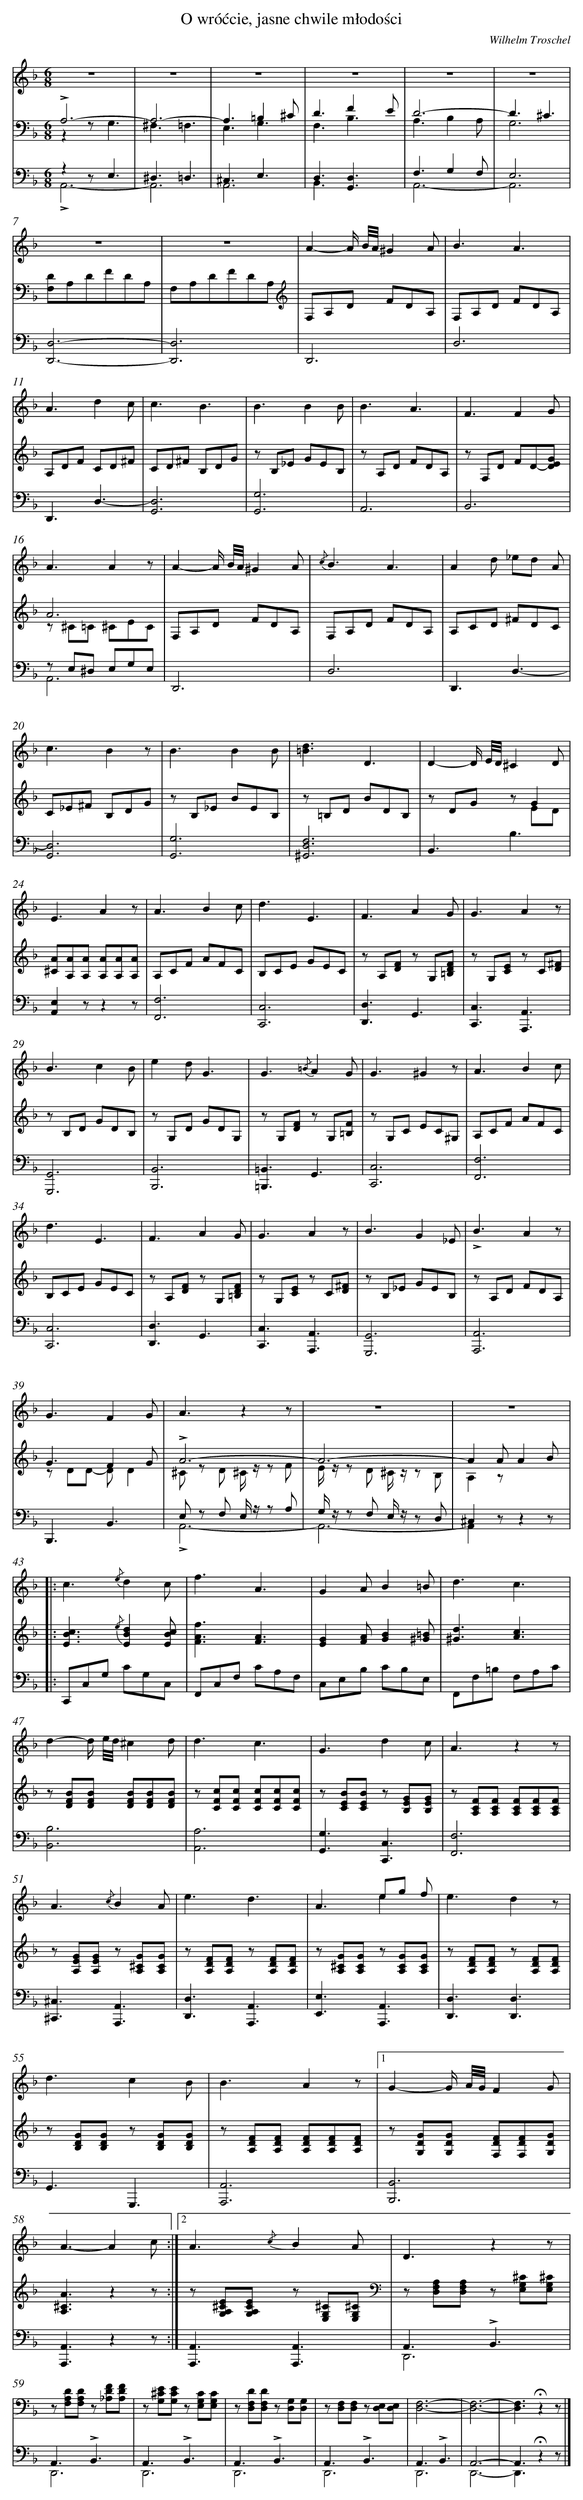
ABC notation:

X:1
T: O wróćcie, jasne chwile młodości
C: Wilhelm Troschel
L: 1/8
M: 6/8
V: 1 clef=treble
V: 2 clef=bass
V: 3 clef=bass
K: F
[V:1] z6 |
[V:2] [K:clef=bass]!accent!A,6- & z2zG,3 |
[V:3] z2zE,3 & !accent!A,,6- |
[V:1] z6 |
[V:2] A,6- & ^F,3=F,3 |
[V:3] ^D,3=D,3 & A,,6 |
[V:1] z6 |
[V:2] A,3=B,2^C & E,3G,3 |
[V:3] ^C,3E,3 & A,,6 |
[V:1] z6 |
[V:2] D3F2E & F,3B,3 |
[V:3] D,3[G,,3D,3] & B,,2>x2x2 |
[V:1] z6 |
[V:2] D6- & A,3B,2A, |
[V:3] F,3G,2F, & A,,6- |
[V:1] z6 |
[V:2] D3^C3 & G,6 |
[V:3] E,6 & A,,6 |
[V:1] z6 |
[V:2] [F,D]A,DFDA, |
[V:3] [D,,6D,6]- |
[V:1] z6 |
[V:2] F,A,DFDA,[K:clef=treble] |
[V:3] [D,,6D,6] |
[V:1] A2-A/ B//A//^G2A |
[V:2] F,A,D FDA, |
[V:3] D,,6 |
[V:1] B3A3 |
[V:2] F,A,D FDA, |
[V:3] D,6 |
[V:1] A3d2c |
[V:2] A,DF CD^F |
[V:3] D,,3D,3- |
[V:1] c3B3 |
[V:2] CD^F B,DG |
[V:3] [G,,6D,6] |
[V:1] B3B2B |
[V:2] z B,_E GEB, |
[V:3] [G,,6G,6] |
[V:1] B3A3 |
[V:2] z A,D FDA, |
[V:3] A,,6 |
[V:1] F3F2G |
[V:2] z F,D FD-[DEG] |
[V:3] B,,6 |
[V:1] A3A2z |
[V:2] A6 & z ^C=C ^CEC |
[V:3] z E,^D, E,G,E, & A,,6 |
[V:1] A2-A/ B//A//^G2A |
[V:2] F,A,D FDA, |
[V:3] D,,6 |
[V:1] {/c}B3A3 |
[V:2] F,A,D FDA, |
[V:3] D,6 |
[V:1] A2d _ed A |
[V:2] A,CD ^FDC |
[V:3] D,,3D,3- |
[V:1] c3B2z |
[V:2] C_E^F B,DG |
[V:3] [G,,6D,6] |
[V:1] B3B2B |
[V:2] z B,_E BEB, |
[V:3] [G,,6G,6] |
[V:1] [=B3d3]D3 |
[V:2] z =B,D BDB, |
[V:3] [^G,,6D,6F,6] |
[V:1] D2-D/ E//D//^C2D |
[V:2] z DG zG2 & x2>x2 ED |
[V:3] B,,3B,3 |
[V:1] E3A2z |
[V:2] [^CA][A,A][A,A] [A,A][A,A][A,A] |
[V:3] [A,,2E,2]zz2z |
[V:1] A3B2c |
[V:2] A,CF AFC |
[V:3] [F,,6F,6] |
[V:1] d3E3 |
[V:2] B,CE GEC |
[V:3] [C,,6C,6] |
[V:1] F3A2G |
[V:2] z A,[DF] z G,[=B,DF] |
[V:3] [D,,3D,3]G,,3 |
[V:1] G3A2z |
[V:2] z G,[CE] z C[D^F] |
[V:3] [C,,3C,3][A,,,3A,,3] |
[V:1] B3c2B |
[V:2] z B,D GDB, |
[V:3] [G,,,6G,,6] |
[V:1] e2dG3 |
[V:2] z G,D GDG, |
[V:3] [B,,,6B,,6] |
[V:1] G3{/=B}A2G |
[V:2] z G,[DF] z G,[=B,F] |
[V:3] [=B,,,3=B,,3]G,,3 |
[V:1] G3^G2z |
[V:2] z G,C EC^G, |
[V:3] [C,,6C,6] |
[V:1] A3B2c |
[V:2] A,CF AFC |
[V:3] [F,,6F,6] |
[V:1] d3E3 |
[V:2] B,CE GEC |
[V:3] [C,,6C,6] |
[V:1] F3A2G |
[V:2] z A,[DF] z G,[=B,DF] |
[V:3] [D,,3D,3]G,,3 |
[V:1] G3A2z |
[V:2] z G,[CE] z C[D^F] |
[V:3] [C,,3C,3][A,,,3A,,3] |
[V:1] B3G2_E |
[V:2] z B,_E GEB, |
[V:3] [G,,,6G,,6] |
[V:1] !accent!B3A2z |
[V:2] z A,D FDA, |
[V:3] [A,,,6A,,6] |
[V:1] G3F2G |
[V:2] G3F2G & z DD- DD2 |
[V:3] B,,,3B,,3 |
[V:1] A3z2z |
[V:2] !accent!A6- & ^C z D ^C/ z/ z F |
[V:3] E, z F, E,/ z/ z A, & !accent!A,,6- |
[V:1] z6 |
[V:2] A6- & E/ z/ z D ^C/ z/ z B, |
[V:3] G,/ z/ z F, E,/ z/ z D, & A,,6- |
[V:1] z6 ]|:
[V:2] A2AA2B & A,2zx2x ]|:
[V:3] ^C,2zz2z & A,,2x4 ]|:
[V:1] c3{/e}d2c |
[V:2] [E3B3c3]{/e}[E2B2d2][EBc] |
[V:3] C,,C,G, CG,C, |
[V:1] f3A3 |
[V:2] [F3A3f3][F3A3] |
[V:3] F,,C,F, CA,F, |
[V:1] G2AB2=B |
[V:2] [E2G2][FA][G2B2][^G=B] |
[V:3] C,E,B, CB,E, |
[V:1] d3c3 |
[V:2] [^G3d3][A3c3] |
[V:3] F,,F,=B, F,A,C |
[V:1] d2-d/ e//d//^c2d |
[V:2] z [DFB][DFB] [DFB][DFB][DFB] |
[V:3] [B,,6B,6] |
[V:1] d3c3 |
[V:2] z [CFc][CFc] [CFc][CFc][CFc] |
[V:3] [A,,6A,6] |
[V:1] G3d2c |
[V:2] z [CEB][CEB] z [B,EG][B,EG] |
[V:3] [G,,3G,3][C,,3C,3] |
[V:1] A3z2z |
[V:2] z [A,CF][A,CF] [A,CF][A,CF][A,CF] |
[V:3] [F,,6F,6] |
[V:1] A3{/c}B2A |
[V:2] z [A,EG][A,EG] z [A,^CG][A,CG] |
[V:3] [^C,,3^C,3][A,,,3A,,3] |
[V:1] e3d3 |
[V:2] z [A,DF][A,DF] z [A,DF][A,DF] |
[V:3] [D,,3D,3][A,,,3A,,3] |
[V:1] A2>e2g f & x3e2x |
[V:2] z [A,^CG][A,CG] z [A,CG][A,CG] |
[V:3] [E,,3E,3][A,,,3A,,3] |
[V:1] e3d2z |
[V:2] z [A,DF][A,DF] z [A,DF][A,DF] |
[V:3] [D,,3D,3][D,,3D,3] |
[V:1] d3c2B |
[V:2] z [B,DG][B,DG] z [B,DG][B,DG] |
[V:3] G,,3G,,,3 |
[V:1] B3A2z |[1
[V:2] z [A,DF][A,DF] [A,DF][A,DF][A,DF] |
[V:3] [A,,,6A,,6] |
[V:1] G2-G/ A//G//F2G |
[V:2] z [G,DG][G,DG] [F,DF][F,DF][G,DG] |
[V:3] [B,,,6B,,6] |
[V:1] A3-A2c :|][2
[V:2] [A,3^C3A3]z2z :|]
[V:3] [A,,,3A,,3]z2z :|]
[V:1] A3{/c}B2A |
[V:2] z [G,A,^CE][G,A,CE] z [E,G,^C][E,G,^C][K:clef=bass] |
[V:3] [A,,,3A,,3][A,,,3A,,3] |
[V:1] D3z2z |
[V:2] z [D,F,A,][D,F,A,] z [E,G,^C][E,G,^C] |
[V:3] A,,3!accent!B,,3 & D,,6 |
[V:1] x6 [|]
[V:2] z [F,A,D][F,A,D] z [_A,DF][A,DF] |
[V:3] A,,3!accent!B,,3 & D,,6 |
[V:1] x6 [|]
[V:2] z [G,^CE][G,CE] z [E,G,C][E,G,C] |
[V:3] A,,3!accent!B,,3 & D,,6 |
[V:1] x6 [|]
[V:2] z [D,F,D][D,F,D] z [D,G,][D,G,] |
[V:3] A,,3!accent!B,,3 & D,,6 |
[V:1] x6 [|]
[V:2] z [D,F,][D,F,] z [D,E,][D,E,] |
[V:3] A,,3!accent!B,,3 & D,,6 |
[V:1] x6 [|]
[V:2] [D,6F,6]- |
[V:3] A,,3!accent!B,,3 & D,,6 |
[V:1] x6 [|]
[V:2] [D,6F,6]- |
[V:3] A,,6- & D,,6- |
[V:1] x6 |]
[V:2] [D,3F,3]!fermata!z2z |]
[V:3] A,,3!fermata!z2z & D,,3x2x |]
